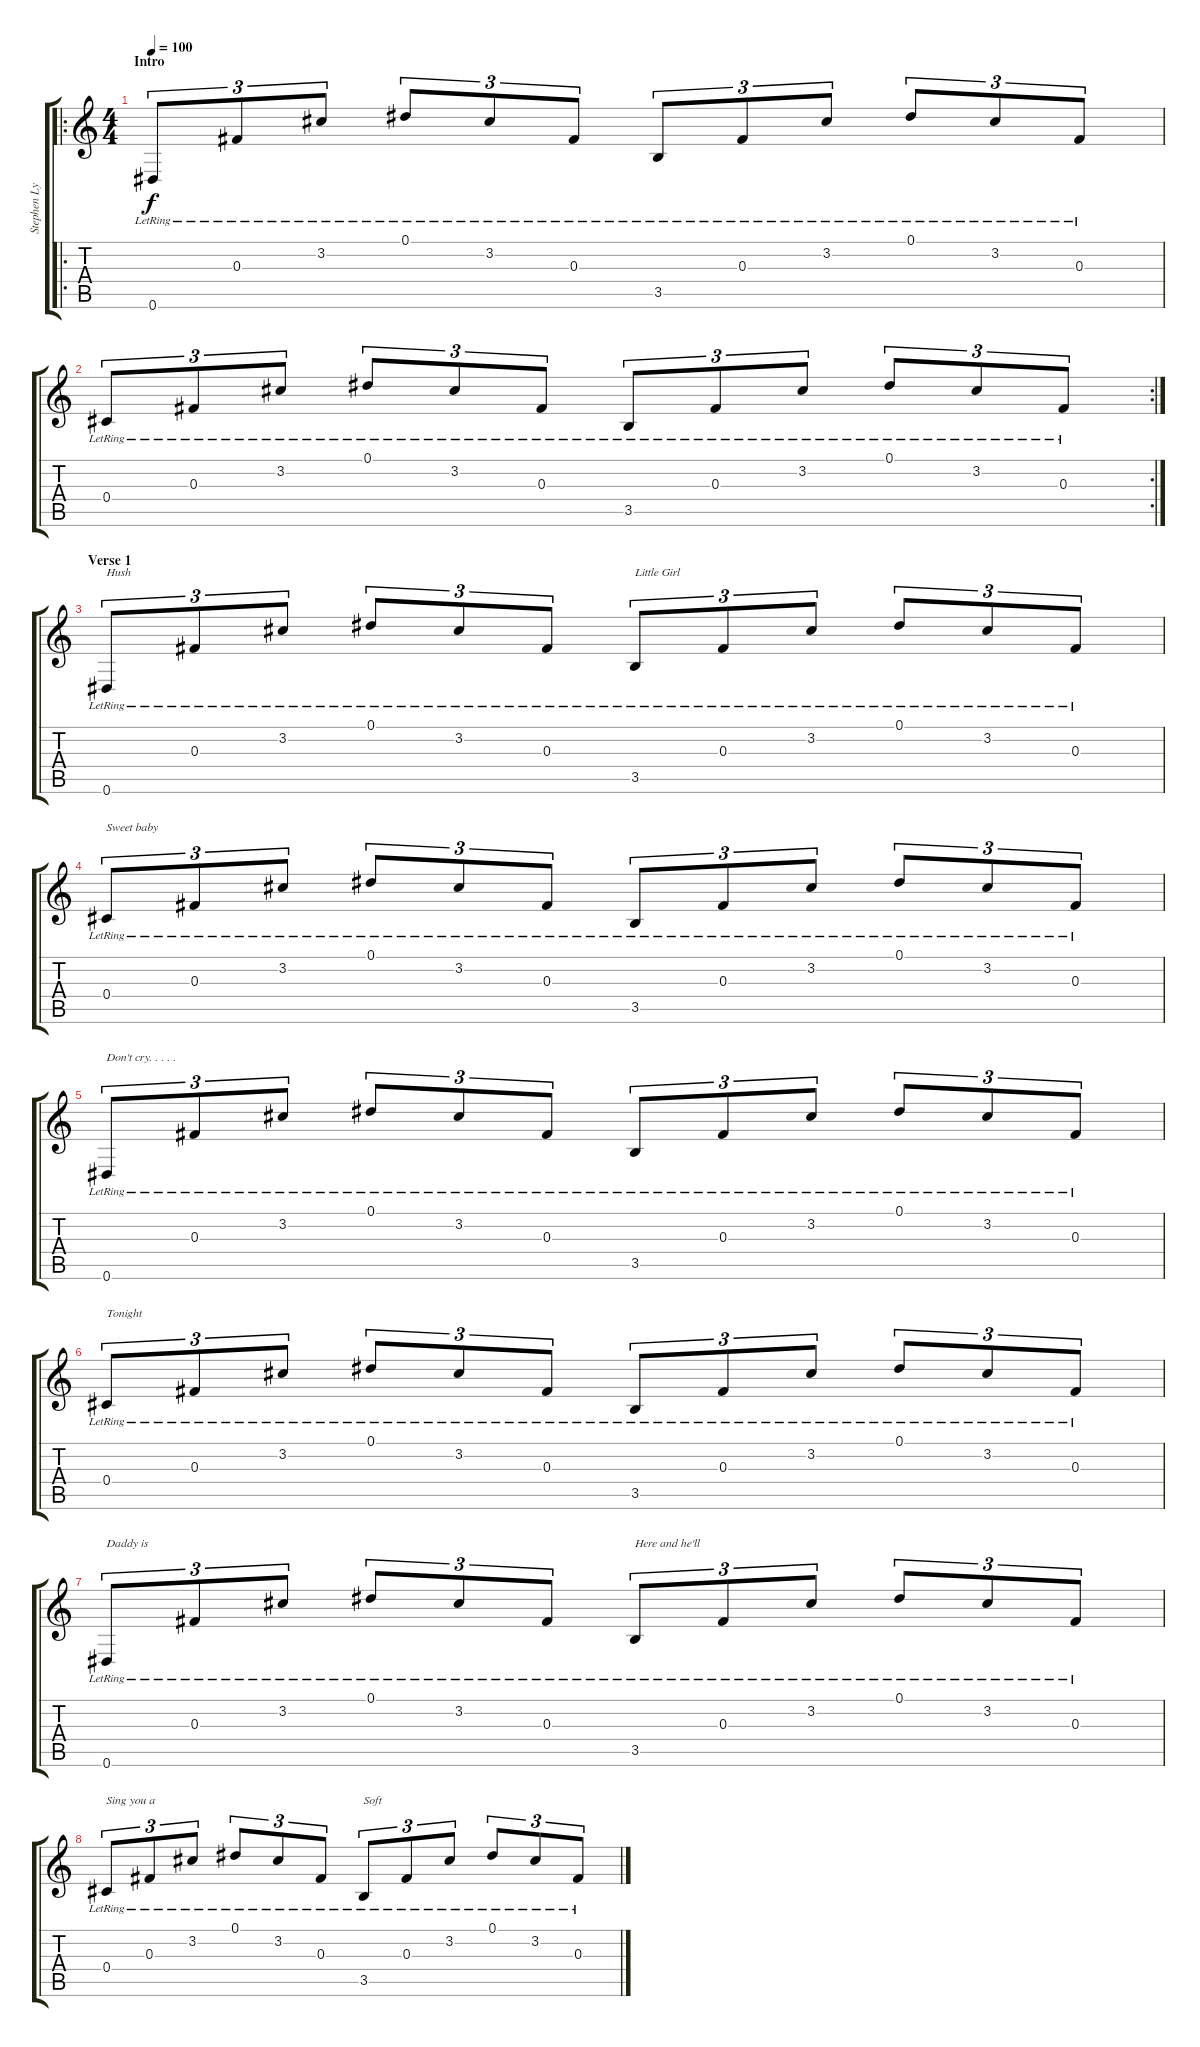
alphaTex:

\track ("Stephen Lynch" "Stephen Ly") {instrument acousticguitarsteel}
\staff {score tabs}
\tuning (Eb4 Bb3 Gb3 Db3 Ab2 Eb2) {hide}
\ro
\ts (4 4)
\section ("" "Intro")
\tempo 100
\clef g2
\ks c
0.6{lr}.8{tu (3 2) dy f instrument acousticguitarsteel} 0.3{lr}.8{tu (3 2)} 3.2{lr}.8{tu (3 2)} 0.1{lr}.8{tu (3 2)} 3.2{lr}.8{tu (3 2)} 0.3{lr}.8{tu (3 2)} 3.5{lr}.8{tu (3 2)} 0.3{lr}.8{tu (3 2)} 3.2{lr}.8{tu (3 2)} 0.1{lr}.8{tu (3 2)} 3.2{lr}.8{tu (3 2)} 0.3{lr}.8{tu (3 2)} |
\rc 2
0.4{lr}.8{tu (3 2)} 0.3{lr}.8{tu (3 2)} 3.2{lr}.8{tu (3 2)} 0.1{lr}.8{tu (3 2)} 3.2{lr}.8{tu (3 2)} 0.3{lr}.8{tu (3 2)} 3.5{lr}.8{tu (3 2)} 0.3{lr}.8{tu (3 2)} 3.2{lr}.8{tu (3 2)} 0.1{lr}.8{tu (3 2)} 3.2{lr}.8{tu (3 2)} 0.3{lr}.8{tu (3 2)} |
\section ("" "Verse 1")
0.6{lr}.8{tu (3 2) txt "Hush"} 0.3{lr}.8{tu (3 2)} 3.2{lr}.8{tu (3 2)} 0.1{lr}.8{tu (3 2)} 3.2{lr}.8{tu (3 2)} 0.3{lr}.8{tu (3 2)} 3.5{lr}.8{tu (3 2) txt "Little Girl"} 0.3{lr}.8{tu (3 2)} 3.2{lr}.8{tu (3 2)} 0.1{lr}.8{tu (3 2)} 3.2{lr}.8{tu (3 2)} 0.3{lr}.8{tu (3 2)} |
0.4{lr}.8{tu (3 2) txt "Sweet baby"} 0.3{lr}.8{tu (3 2)} 3.2{lr}.8{tu (3 2)} 0.1{lr}.8{tu (3 2)} 3.2{lr}.8{tu (3 2)} 0.3{lr}.8{tu (3 2)} 3.5{lr}.8{tu (3 2)} 0.3{lr}.8{tu (3 2)} 3.2{lr}.8{tu (3 2)} 0.1{lr}.8{tu (3 2)} 3.2{lr}.8{tu (3 2)} 0.3{lr}.8{tu (3 2)} |
0.6{lr}.8{tu (3 2) txt "Don't cry. . . . ."} 0.3{lr}.8{tu (3 2)} 3.2{lr}.8{tu (3 2)} 0.1{lr}.8{tu (3 2)} 3.2{lr}.8{tu (3 2)} 0.3{lr}.8{tu (3 2)} 3.5{lr}.8{tu (3 2)} 0.3{lr}.8{tu (3 2)} 3.2{lr}.8{tu (3 2)} 0.1{lr}.8{tu (3 2)} 3.2{lr}.8{tu (3 2)} 0.3{lr}.8{tu (3 2)} |
0.4{lr}.8{tu (3 2) txt "Tonight"} 0.3{lr}.8{tu (3 2)} 3.2{lr}.8{tu (3 2)} 0.1{lr}.8{tu (3 2)} 3.2{lr}.8{tu (3 2)} 0.3{lr}.8{tu (3 2)} 3.5{lr}.8{tu (3 2)} 0.3{lr}.8{tu (3 2)} 3.2{lr}.8{tu (3 2)} 0.1{lr}.8{tu (3 2)} 3.2{lr}.8{tu (3 2)} 0.3{lr}.8{tu (3 2)} |
0.6{lr}.8{tu (3 2) txt "Daddy is"} 0.3{lr}.8{tu (3 2)} 3.2{lr}.8{tu (3 2)} 0.1{lr}.8{tu (3 2)} 3.2{lr}.8{tu (3 2)} 0.3{lr}.8{tu (3 2)} 3.5{lr}.8{tu (3 2) txt "Here and he'll"} 0.3{lr}.8{tu (3 2)} 3.2{lr}.8{tu (3 2)} 0.1{lr}.8{tu (3 2)} 3.2{lr}.8{tu (3 2)} 0.3{lr}.8{tu (3 2)} |
0.4{lr}.8{tu (3 2) txt "Sing you a"} 0.3{lr}.8{tu (3 2)} 3.2{lr}.8{tu (3 2)} 0.1{lr}.8{tu (3 2)} 3.2{lr}.8{tu (3 2)} 0.3{lr}.8{tu (3 2)} 3.5{lr}.8{tu (3 2) txt "Soft"} 0.3{lr}.8{tu (3 2)} 3.2{lr}.8{tu (3 2)} 0.1{lr}.8{tu (3 2)} 3.2{lr}.8{tu (3 2)} 0.3{lr}.8{tu (3 2)}
